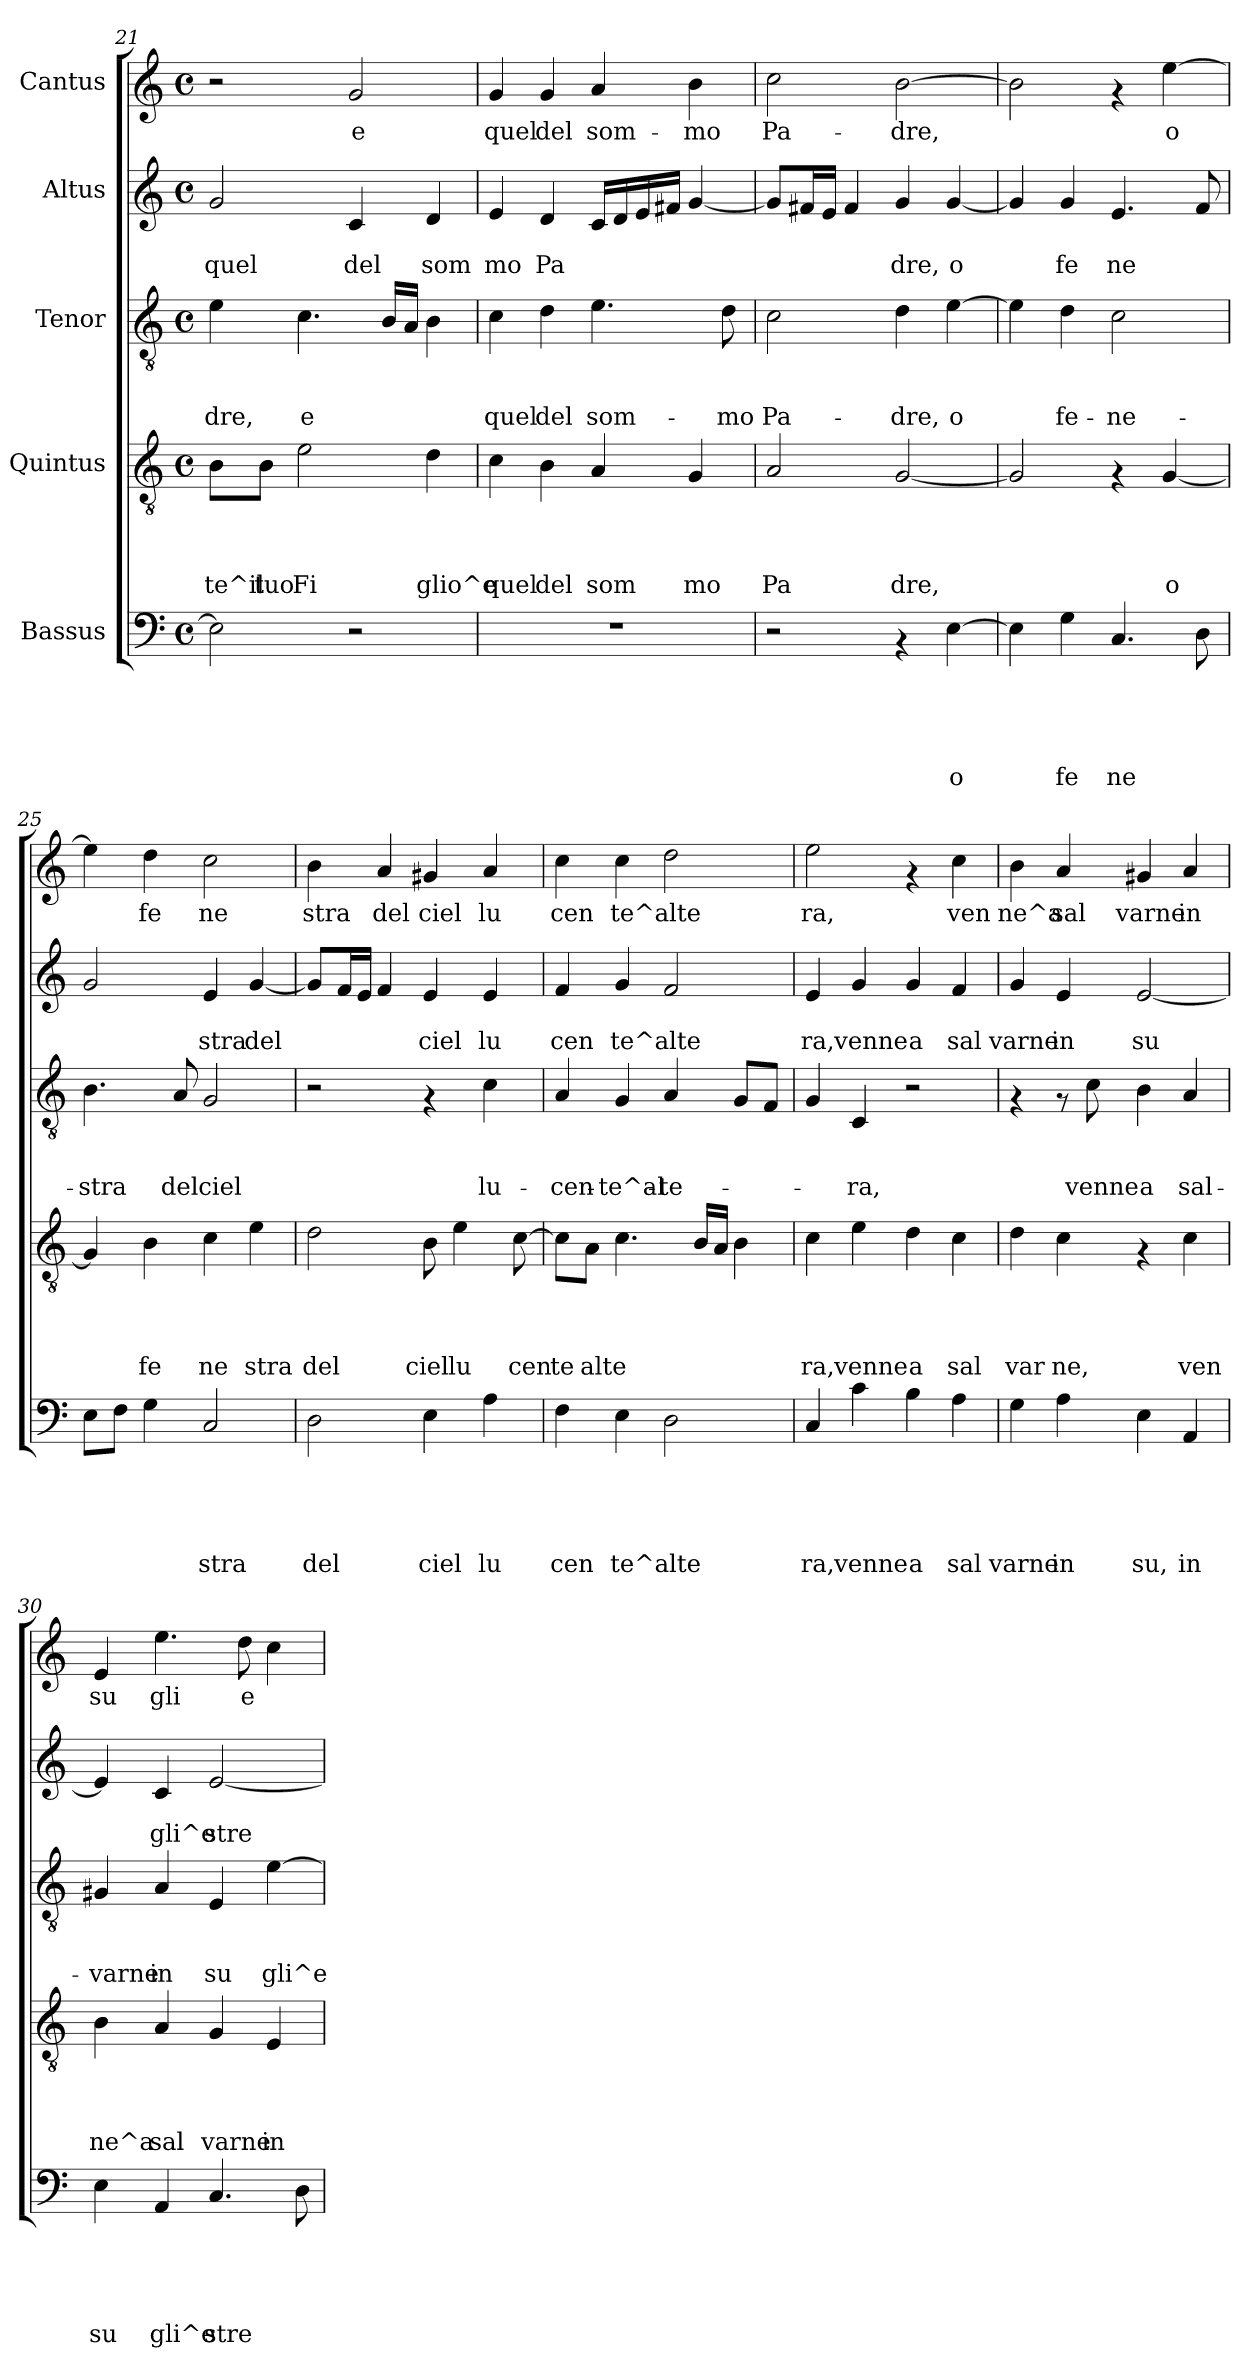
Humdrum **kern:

**kern	**text	**text	**text	**text	**text	**kern	**text	**text	**text	**text	**kern	**text	**text	**text	**kern	**text	**text	**kern	**text
*part5	*part5	*part5	*part5	*part5	*part5	*part4	*part4	*part4	*part4	*part4	*part3	*part3	*part3	*part3	*part2	*part2	*part2	*part1	*part1
*staff5	*staff5	*staff5	*staff5	*staff5	*staff5	*staff4	*staff4	*staff4	*staff4	*staff4	*staff3	*staff3	*staff3	*staff3	*staff2	*staff2	*staff2	*staff1	*staff1
*I"Bassus	*	*	*	*	*	*I"Quintus	*	*	*	*	*I"Tenor	*	*	*	*I"Altus	*	*	*I"Cantus	*
*clefF4	*	*	*	*	*	*clefGv2	*	*	*	*	*clefGv2	*	*	*	*clefG2	*	*	*clefG2	*
*k[]	*	*	*	*	*	*k[]	*	*	*	*	*k[]	*	*	*	*k[]	*	*	*k[]	*
*C:	*	*	*	*	*	*C:	*	*	*	*	*C:	*	*	*	*C:	*	*	*C:	*
*M4/4	*	*	*	*	*	*M4/4	*	*	*	*	*M4/4	*	*	*	*M4/4	*	*	*M4/4	*
*met(c)	*	*	*	*	*	*met(c)	*	*	*	*	*met(c)	*	*	*	*met(c)	*	*	*met(c)	*
=21	=21	=21	=21	=21	=21	=21	=21	=21	=21	=21	=21	=21	=21	=21	=21	=21	=21	=21	=21
!	!	!	!	!	!	!	!	!	!	!LO:LY:b	!	!	!	!LO:LY:b	!	!	!LO:LY:b	!	!
2E\]	.	.	.	.	.	8B\L	.	.	.	te^il	4e\	.	.	-dre,	2g/	.	quel	2r	.
!	!	!	!	!	!	!	!	!	!	!LO:LY:b	!	!	!	!	!	!	!	!	!
.	.	.	.	.	.	8B\J	.	.	.	tuo	.	.	.	.	.	.	.	.	.
!	!	!	!	!	!	!	!	!	!	!LO:LY:b	!	!	!	!LO:LY:b	!	!	!	!	!
.	.	.	.	.	.	2e\	.	.	.	Fi	4.c\	.	.	e	.	.	.	.	.
!	!	!	!	!	!	!	!	!	!	!	!	!	!	!	!	!	!LO:LY:b	!	!LO:LY:b
2r	.	.	.	.	.	.	.	.	.	.	.	.	.	.	4c/	.	del	2g/	e
.	.	.	.	.	.	.	.	.	.	.	16B/LL	.	.	.	.	.	.	.	.
.	.	.	.	.	.	.	.	.	.	.	16A/JJ	.	.	.	.	.	.	.	.
!	!	!	!	!	!	!	!	!	!	!LO:LY:b	!	!	!	!	!	!	!LO:LY:b	!	!
.	.	.	.	.	.	4d\	.	.	.	glio^e	4B\	.	.	.	4d/	.	som	.	.
=22	=22	=22	=22	=22	=22	=22	=22	=22	=22	=22	=22	=22	=22	=22	=22	=22	=22	=22	=22
!	!	!	!	!	!	!	!	!	!	!LO:LY:b	!	!	!	!LO:LY:b	!	!	!LO:LY:b	!	!LO:LY:b
1r	.	.	.	.	.	4c\	.	.	.	quel	4c\	.	.	quel	4e/	.	mo	4g/	quel
!	!	!	!	!	!	!	!	!	!	!LO:LY:b	!	!	!	!LO:LY:b	!	!	!LO:LY:b	!	!LO:LY:b
.	.	.	.	.	.	4B\	.	.	.	del	4d\	.	.	del	4d/	.	Pa	4g/	del
!	!	!	!	!	!	!	!	!	!	!LO:LY:b	!	!	!	!LO:LY:b	!	!	!	!	!LO:LY:b
.	.	.	.	.	.	4A/	.	.	.	som	4.e\	.	.	som-	16c/LL	.	.	4a/	som-
.	.	.	.	.	.	.	.	.	.	.	.	.	.	.	16d/	.	.	.	.
.	.	.	.	.	.	.	.	.	.	.	.	.	.	.	16e/	.	.	.	.
.	.	.	.	.	.	.	.	.	.	.	.	.	.	.	16f#X/JJ	.	.	.	.
!	!	!	!	!	!	!	!	!	!	!LO:LY:b	!	!	!	!	!	!	!	!	!LO:LY:b
.	.	.	.	.	.	4G/	.	.	.	mo	.	.	.	.	[<4g/	.	.	4b\	-mo
!	!	!	!	!	!	!	!	!	!	!	!	!	!	!LO:LY:b	!	!	!	!	!
.	.	.	.	.	.	.	.	.	.	.	8d\	.	.	-mo	.	.	.	.	.
=23	=23	=23	=23	=23	=23	=23	=23	=23	=23	=23	=23	=23	=23	=23	=23	=23	=23	=23	=23
!	!	!	!	!	!	!	!	!	!	!LO:LY:b	!	!	!	!LO:LY:b	!	!	!	!	!LO:LY:b
2r	.	.	.	.	.	2A/	.	.	.	Pa	2c\	.	.	Pa-	8g/L]	.	.	2cc\	Pa-
.	.	.	.	.	.	.	.	.	.	.	.	.	.	.	16f#X/L	.	.	.	.
.	.	.	.	.	.	.	.	.	.	.	.	.	.	.	16e/JJ	.	.	.	.
.	.	.	.	.	.	.	.	.	.	.	.	.	.	.	4f#/	.	.	.	.
!	!	!	!	!	!	!	!	!	!	!LO:LY:b	!	!	!	!LO:LY:b	!	!	!LO:LY:b	!	!LO:LY:b
4rAA	.	.	.	.	.	[<2G/	.	.	.	dre,	4d\	.	.	-dre,	4g/	.	dre,	[>2b\	-dre,
!	!	!	!	!	!LO:LY:b	!	!	!	!	!	!	!	!	!LO:LY:b	!	!	!LO:LY:b	!	!
[>4E\	.	.	.	.	o	.	.	.	.	.	[>4e\	.	.	o	[<4g/	.	o	.	.
=24	=24	=24	=24	=24	=24	=24	=24	=24	=24	=24	=24	=24	=24	=24	=24	=24	=24	=24	=24
4E\]	.	.	.	.	.	2G/]	.	.	.	.	4e\]	.	.	.	4g/]	.	.	2b\]	.
!	!	!	!	!	!LO:LY:b	!	!	!	!	!	!	!	!	!LO:LY:b	!	!	!LO:LY:b	!	!
4G\	.	.	.	.	fe	.	.	.	.	.	4d\	.	.	fe-	4g/	.	fe	.	.
!	!	!	!	!	!LO:LY:b	!	!	!	!	!	!	!	!	!LO:LY:b	!	!	!LO:LY:b	!	!
4.C/	.	.	.	.	ne	4rF	.	.	.	.	2c\	.	.	-ne-	4.e/	.	ne	4rf	.
!	!	!	!	!	!	!	!	!	!	!LO:LY:b	!	!	!	!	!	!	!	!	!LO:LY:b
.	.	.	.	.	.	[<4G/	.	.	.	o	.	.	.	.	.	.	.	[<4ee\	o
8D\	.	.	.	.	.	.	.	.	.	.	.	.	.	.	8f/	.	.	.	.
!!LO:LB:g=z
=25	=25	=25	=25	=25	=25	=25	=25	=25	=25	=25	=25	=25	=25	=25	=25	=25	=25	=25	=25
!	!	!	!	!	!	!	!	!	!	!	!	!	!	!LO:LY:b	!	!	!	!	!
8E\L	.	.	.	.	.	4G/]	.	.	.	.	4.B\	.	.	-stra	2g/	.	.	4ee\]	.
8F\J	.	.	.	.	.	.	.	.	.	.	.	.	.	.	.	.	.	.	.
!	!	!	!	!	!	!	!	!	!	!LO:LY:b	!	!	!	!	!	!	!	!	!LO:LY:b
4G\	.	.	.	.	.	4B\	.	.	.	fe	.	.	.	.	.	.	.	4dd\	fe
!	!	!	!	!	!	!	!	!	!	!	!	!	!	!LO:LY:b	!	!	!	!	!
.	.	.	.	.	.	.	.	.	.	.	8A/	.	.	del	.	.	.	.	.
!	!	!	!	!	!LO:LY:b	!	!	!	!	!LO:LY:b	!	!	!	!LO:LY:b	!	!	!LO:LY:b	!	!LO:LY:b
2C/	.	.	.	.	stra	4c\	.	.	.	ne	2G/	.	.	ciel	4e/	.	stra	2cc\	ne
!	!	!	!	!	!	!	!	!	!	!LO:LY:b	!	!	!	!	!	!	!LO:LY:b	!	!
.	.	.	.	.	.	4e\	.	.	.	stra	.	.	.	.	[<4g/	.	del	.	.
=26	=26	=26	=26	=26	=26	=26	=26	=26	=26	=26	=26	=26	=26	=26	=26	=26	=26	=26	=26
!	!	!	!	!	!LO:LY:b	!	!	!	!	!LO:LY:b	!	!	!	!	!	!	!	!	!LO:LY:b
2D\	.	.	.	.	del	2d\	.	.	.	del	2r	.	.	.	8g/L]	.	.	4b\	stra
.	.	.	.	.	.	.	.	.	.	.	.	.	.	.	16f/L	.	.	.	.
.	.	.	.	.	.	.	.	.	.	.	.	.	.	.	16e/JJ	.	.	.	.
!	!	!	!	!	!	!	!	!	!	!	!	!	!	!	!	!	!	!	!LO:LY:b
.	.	.	.	.	.	.	.	.	.	.	.	.	.	.	4f/	.	.	4a/	del
!	!	!	!	!	!LO:LY:b	!	!	!	!	!LO:LY:b	!	!	!	!	!	!	!LO:LY:b	!	!LO:LY:b
4E\	.	.	.	.	ciel	8B\	.	.	.	ciel	4rF	.	.	.	4e/	.	ciel	4g#X/	ciel
!	!	!	!	!	!	!	!	!	!	!LO:LY:b	!	!	!	!	!	!	!	!	!
.	.	.	.	.	.	4e\	.	.	.	lu	.	.	.	.	.	.	.	.	.
!	!	!	!	!	!LO:LY:b	!	!	!	!	!	!	!	!	!LO:LY:b	!	!	!LO:LY:b	!	!LO:LY:b
4A\	.	.	.	.	lu	.	.	.	.	.	4c\	.	.	lu-	4e/	.	lu	4a/	lu
!	!	!	!	!	!	!	!	!	!	!LO:LY:b	!	!	!	!	!	!	!	!	!
.	.	.	.	.	.	[>8c\	.	.	.	cen	.	.	.	.	.	.	.	.	.
=27	=27	=27	=27	=27	=27	=27	=27	=27	=27	=27	=27	=27	=27	=27	=27	=27	=27	=27	=27
!	!	!	!	!	!LO:LY:b	!	!	!	!	!LO:LY:b	!	!	!	!LO:LY:b	!	!	!LO:LY:b	!	!LO:LY:b
4F\	.	.	.	.	cen	8c\L]	.	.	.	te	4A/	.	.	-cen-	4f/	.	cen	4cc\	cen
!	!	!	!	!	!	!	!	!	!	!LO:LY:b	!	!	!	!	!	!	!	!	!
.	.	.	.	.	.	8A\J	.	.	.	alte	.	.	.	.	.	.	.	.	.
!	!	!	!	!	!LO:LY:b	!	!	!	!	!	!	!	!	!LO:LY:b	!	!	!LO:LY:b	!	!LO:LY:b
4E\	.	.	.	.	te^alte	4.c\	.	.	.	.	4G/	.	.	-te^al-	4g/	.	te^alte	4cc\	te^alte
!	!	!	!	!	!	!	!	!	!	!	!	!	!	!LO:LY:b	!	!	!	!	!
2D\	.	.	.	.	.	.	.	.	.	.	4A/	.	.	-te-	2f/	.	.	2dd\	.
.	.	.	.	.	.	16B/LL	.	.	.	.	.	.	.	.	.	.	.	.	.
.	.	.	.	.	.	16A/JJ	.	.	.	.	.	.	.	.	.	.	.	.	.
.	.	.	.	.	.	4B\	.	.	.	.	8G/L	.	.	.	.	.	.	.	.
.	.	.	.	.	.	.	.	.	.	.	8F/J	.	.	.	.	.	.	.	.
=28	=28	=28	=28	=28	=28	=28	=28	=28	=28	=28	=28	=28	=28	=28	=28	=28	=28	=28	=28
!	!	!	!	!	!LO:LY:b	!	!	!	!	!LO:LY:b	!	!	!	!	!	!	!LO:LY:b	!	!LO:LY:b
4C/	.	.	.	.	ra,	4c\	.	.	.	ra,	4G/	.	.	.	4e/	.	ra,	2ee\	ra,
!	!	!	!	!	!LO:LY:b	!	!	!	!	!LO:LY:b	!	!	!	!LO:LY:b	!	!	!LO:LY:b	!	!
4c\	.	.	.	.	venne	4e\	.	.	.	venne	4C/	.	.	-ra,	4g/	.	venne	.	.
!	!	!	!	!	!LO:LY:b	!	!	!	!	!LO:LY:b	!	!	!	!	!	!	!LO:LY:b	!	!
4B\	.	.	.	.	a	4d\	.	.	.	a	2r	.	.	.	4g/	.	a	4rf	.
!	!	!	!	!	!LO:LY:b	!	!	!	!	!LO:LY:b	!	!	!	!	!	!	!LO:LY:b	!	!LO:LY:b
4A\	.	.	.	.	sal	4c\	.	.	.	sal	.	.	.	.	4f/	.	sal	4cc\	ven
=29	=29	=29	=29	=29	=29	=29	=29	=29	=29	=29	=29	=29	=29	=29	=29	=29	=29	=29	=29
!	!	!	!	!	!LO:LY:b	!	!	!	!	!LO:LY:b	!	!	!	!	!	!	!LO:LY:b	!	!LO:LY:b
4G\	.	.	.	.	varne	4d\	.	.	.	var	4rF	.	.	.	4g/	.	varne	4b\	ne^a
!	!	!	!	!	!LO:LY:b	!	!	!	!	!LO:LY:b	!	!	!	!	!	!	!LO:LY:b	!	!LO:LY:b
4A\	.	.	.	.	in	4c\	.	.	.	ne,	8rF	.	.	.	4e/	.	in	4a/	sal
!	!	!	!	!	!	!	!	!	!	!	!	!	!	!LO:LY:b	!	!	!	!	!
.	.	.	.	.	.	.	.	.	.	.	8c\	.	.	venne	.	.	.	.	.
!	!	!	!	!	!LO:LY:b	!	!	!	!	!	!	!	!	!LO:LY:b	!	!	!LO:LY:b	!	!LO:LY:b
4E\	.	.	.	.	su,	4rF	.	.	.	.	4B\	.	.	a	[<2e/	.	su	4g#X/	varne
!	!	!	!	!	!LO:LY:b	!	!	!	!	!LO:LY:b	!	!	!	!LO:LY:b	!	!	!	!	!LO:LY:b
4AA/	.	.	.	.	in	4c\	.	.	.	ven	4A/	.	.	sal-	.	.	.	4a/	in
=30	=30	=30	=30	=30	=30	=30	=30	=30	=30	=30	=30	=30	=30	=30	=30	=30	=30	=30	=30
!	!	!	!	!	!LO:LY:b	!	!	!	!	!LO:LY:b	!	!	!	!LO:LY:b	!	!	!	!	!LO:LY:b
4E\	.	.	.	.	su	4B\	.	.	.	ne^a	4G#X/	.	.	-varne	4e/]	.	.	4e/	su
!	!	!	!	!	!LO:LY:b	!	!	!	!	!LO:LY:b	!	!	!	!LO:LY:b	!	!	!LO:LY:b	!	!LO:LY:b
4AA/	.	.	.	.	gli^e	4A/	.	.	.	sal	4A/	.	.	in	4c/	.	gli^e	4.ee\	gli
!	!	!	!	!	!LO:LY:b	!	!	!	!	!LO:LY:b	!	!	!	!LO:LY:b	!	!	!LO:LY:b	!	!
4.C/	.	.	.	.	stre	4G/	.	.	.	varne	4E/	.	.	su	[<2e/	.	stre	.	.
!	!	!	!	!	!	!	!	!	!	!	!	!	!	!	!	!	!	!	!LO:LY:b
.	.	.	.	.	.	.	.	.	.	.	.	.	.	.	.	.	.	8dd\	e
!	!	!	!	!	!	!	!	!	!	!LO:LY:b	!	!	!	!LO:LY:b	!	!	!	!	!
.	.	.	.	.	.	4E/	.	.	.	in	[<4e\	.	.	gli^e-	.	.	.	4cc\	.
8D\	.	.	.	.	.	.	.	.	.	.	.	.	.	.	.	.	.	.	.
=	=	=	=	=	=	=	=	=	=	=	=	=	=	=	=	=	=	=	=
*-	*-	*-	*-	*-	*-	*-	*-	*-	*-	*-	*-	*-	*-	*-	*-	*-	*-	*-	*-
